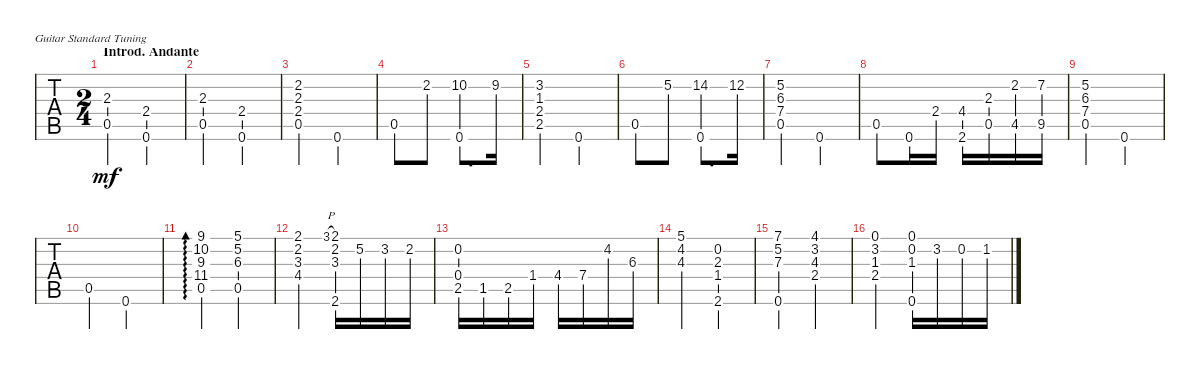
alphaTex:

\defaultSystemsLayout 4
\bracketExtendMode groupsimilarinstruments
\singleTrackTrackNamePolicy hidden
\multiTrackTrackNamePolicy hidden
\firstSystemTrackNameOrientation horizontal
\otherSystemsTrackNameOrientation horizontal
\track ("Nylon Guitar" "N-Gt") {instrument acousticguitarnylon}
\staff {tabs}
\tuning (E4 B3 G3 D3 A2 E2)
\ts (2 4)
\section ("" "Introd. Andante")
\tempo (120 hide)
\clef g2
\ks a
(0.5 2.3).4{dy mf instrument acousticguitarnylon} (2.4 0.6).4 |
(0.5 2.3).4 (2.4 0.6).4 |
(0.5 2.2 2.3 2.4).4 0.6.4 |
0.5.8 2.2.8 (10.2 0.6).8{d} 9.2.16 |
(3.2 1.3 2.4 2.5).4 0.6.4 |
0.5.8 5.2.8 (14.2 0.6).8{d} 12.2.16 |
(0.5 5.2 6.3 7.4).4 0.6.4 |
0.5.8 0.6.16 2.4.16 (4.4 2.6).16 (0.5 2.3).16 (2.2 4.5).16 (7.2 9.5).16 |
(5.2 6.3 7.4 0.5).4 0.6.4 |
0.5.4 0.6.4 |
(0.5 9.1 10.2 9.3 11.4).4{ad 0} (0.5 5.1 5.2 6.3).4 |
(2.1 2.2 3.3 4.4).4 3.1{h}.8{gr} (2.6 2.1 2.2 3.3).16 5.2.16 3.2.16 2.2.16 |
(0.2 0.4 2.5).16 1.5.16 2.5.16 1.4.16 4.4.16 7.4.16 4.2.16 6.3.16 |
(5.1 4.2 4.3).4 (0.2 2.3 1.4 2.6).4 |
(0.6 7.1 5.2 7.3).4 (4.1 3.2 4.3 2.4).4 |
(0.1 3.2 1.3 2.4).4 (0.1 0.2 1.3 0.6).16 3.2.16 0.2.16 1.2.16
